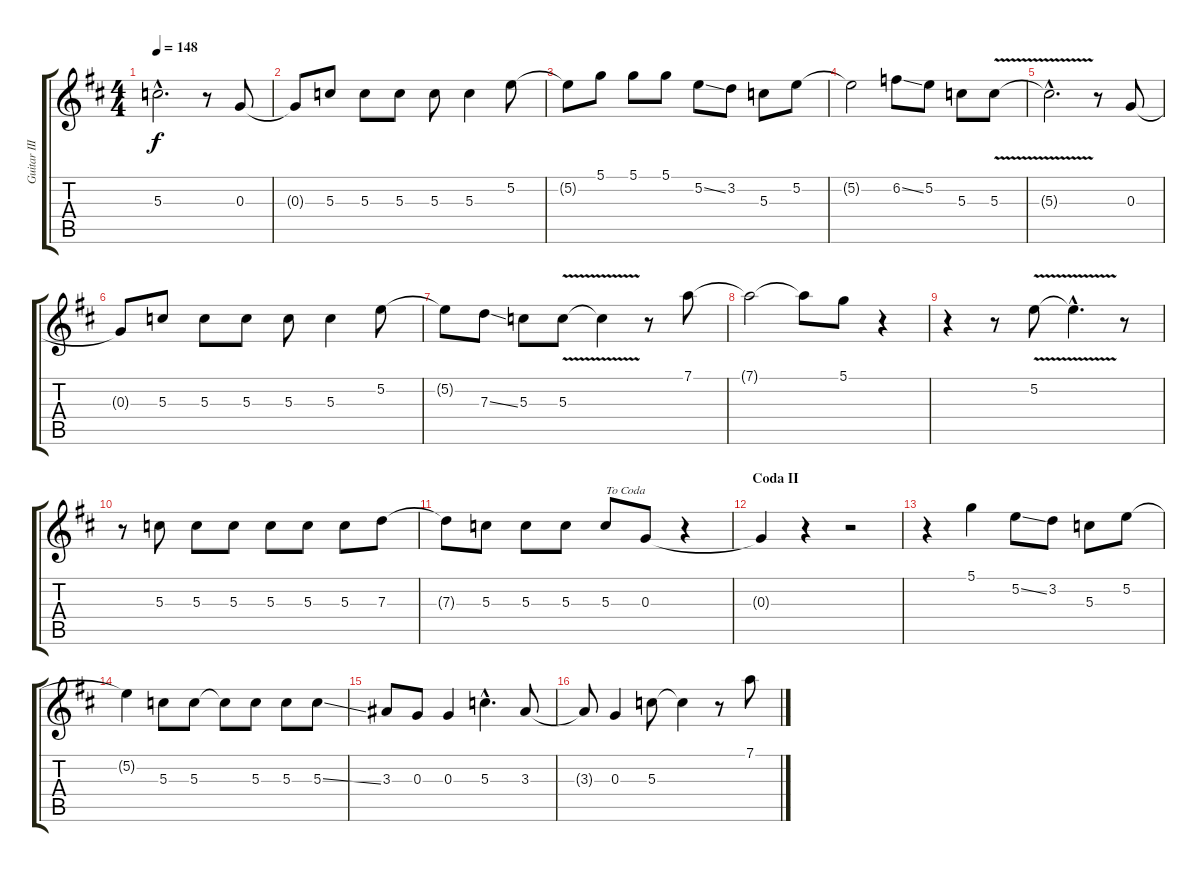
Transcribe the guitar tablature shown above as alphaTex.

\track ("Guitar III" "Guitar III") {instrument distortionguitar}
\staff {score tabs}
\tuning (D4 B3 G3 D3 B2 G2) {hide}
\ts (4 4)
\tempo 148
\clef g2
\ks d
5.3{hac t}.2{d dy f} r.8 0.3.8 |
0.3{t}.8 5.3.8 5.3.8 5.3.8 5.3.8 5.3.4 5.2.8 |
5.2{t}.8 5.1.8 5.1.8 5.1.8 5.2{ss}.8 3.2.8 5.3.8 5.2.8 |
5.2{t}.2 6.2{ss}.8 5.2.8 5.3.8 5.3{v}.8 |
5.3{hac t}.2{d} r.8 0.3.8 |
0.3{t}.8 5.3.8 5.3.8 5.3.8 5.3.8 5.3.4 5.2.8 |
5.2{t}.8 7.3{ss}.8 5.3.8 5.3{v}.8 5.3{t}.4 r.8 7.1.8 |
7.1{t}.2 7.1{t}.8 5.1.8 r.4 |
r.4 r.8 5.2{v}.8 5.2{hac t}.4{d} r.8 |
r.8 5.3.8 5.3.8 5.3.8 5.3.8 5.3.8 5.3.8 7.3.8 |
7.3{t}.8 5.3.8 5.3.8 5.3.8 5.3.8{txt "To Coda"} 0.3.8 r.4 |
\section ("" "Coda II")
0.3{t}.4 r.4 r.2 |
r.4 5.1.4 5.2{ss}.8 3.2.8 5.3.8 5.2.8 |
5.2{t}.4 5.3.8 5.3.8 5.3{t}.8 5.3.8 5.3.8 5.3{ss}.8 |
3.3.8 0.3.8 0.3.4 5.3{hac}.4{d} 3.3.8 |
3.3{t}.8 0.3.4 5.3.8 5.3{t}.4 r.8 7.1.8
